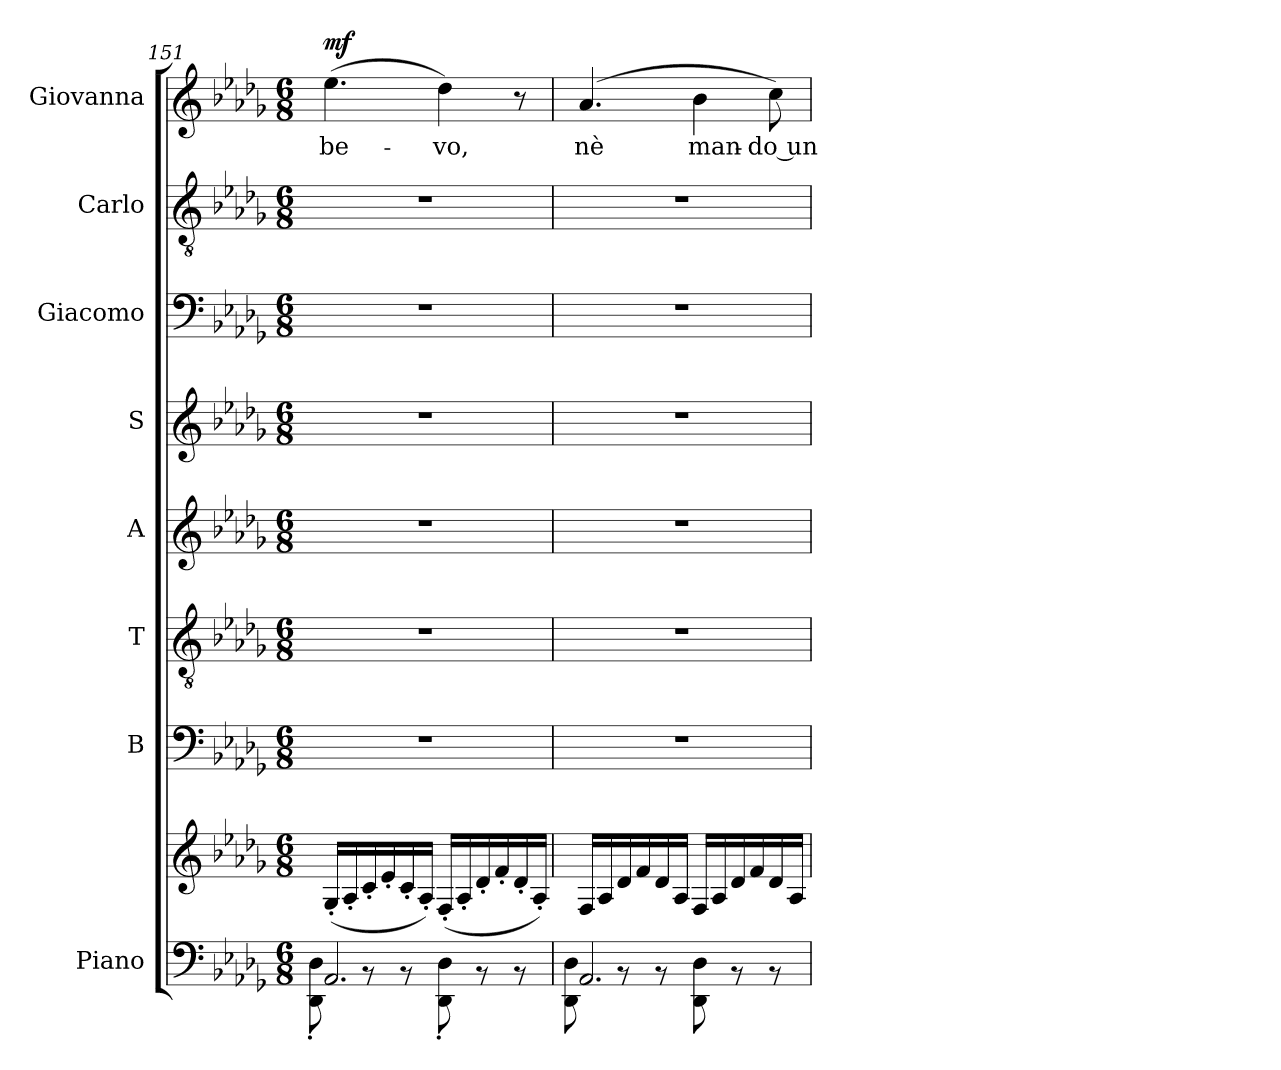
**kern	**kern	**dynam	**kern	**kern	**kern	**kern	**kern	**kern	**kern	**text	**dynam
*part8	*part8	*part8	*part7	*part6	*part5	*part4	*part3	*part2	*part1	*part1	*part1
*staff9	*staff8	*staff8/9	*staff7	*staff6	*staff5	*staff4	*staff3	*staff2	*staff1	*staff1	*staff1
*I"Piano	*	*	*I"B	*I"T	*I"A	*I"S	*I"Giacomo	*I"Carlo	*I"Giovanna	*	*
*I'Pno	*	*	*I'B	*I'T	*I'A	*I'S	*	*	*	*	*
*clefF4	*clefG2	*	*clefF4	*clefGv2	*clefG2	*clefG2	*clefF4	*clefGv2	*clefG2	*	*
*k[b-e-a-d-g-]	*k[b-e-a-d-g-]	*	*k[b-e-a-d-g-]	*k[b-e-a-d-g-]	*k[b-e-a-d-g-]	*k[b-e-a-d-g-]	*k[b-e-a-d-g-]	*k[b-e-a-d-g-]	*k[b-e-a-d-g-]	*	*
*M6/8	*M6/8	*	*M6/8	*M6/8	*M6/8	*M6/8	*M6/8	*M6/8	*M6/8	*	*
=151	=151	=151	=151	=151	=151	=151	=151	=151	=151	=151	=151
*^	*	*	*	*	*	*	*	*	*	*	*
!	!	!	!	!	!	!	!	!	!	!	!LO:LY:b	!LO:DY:a
2.AA-/	8DD-\' 8D-\'	(16G-'/LL	.	2.r	2.r	2.r	2.r	2.r	2.r	(4.ee-\	be-	mf
.	.	16A-'/	.	.	.	.	.	.	.	.	.	.
.	8rBB	16c'/	.	.	.	.	.	.	.	.	.	.
.	.	16e-'/	.	.	.	.	.	.	.	.	.	.
.	8rBB	16c'/	.	.	.	.	.	.	.	.	.	.
.	.	16A-'/JJ)	.	.	.	.	.	.	.	.	.	.
!	!	!	!	!	!	!	!	!	!	!	!LO:LY:b	!
.	8DD-\' 8D-\'	(16F'/LL	.	.	.	.	.	.	.	4dd-\)	-vo,	.
.	.	16A-'/	.	.	.	.	.	.	.	.	.	.
.	8rBB	16d-'/	.	.	.	.	.	.	.	.	.	.
.	.	16f'/	.	.	.	.	.	.	.	.	.	.
.	8rBB	16d-'/	.	.	.	.	.	.	.	8r	.	.
.	.	16A-'/JJ)	.	.	.	.	.	.	.	.	.	.
!!LO:PB:g=z
=152	=152	=152	=152	=152	=152	=152	=152	=152	=152	=152	=152	=152
!	!	!	!LO:DY:b=2	!	!	!	!	!	!	!	!LO:LY:b	!
!	!	!	!LO:DY:n=1:b	!	!	!	!	!	!	!	!	!
2.AA-/	8DD-\ 8D-\	16F/LL	mp mp	2.r	2.r	2.r	2.r	2.r	2.r	(4.a-/	nè	.
.	.	16A-/	.	.	.	.	.	.	.	.	.	.
.	8rBB	16d-/	.	.	.	.	.	.	.	.	.	.
.	.	16f/	.	.	.	.	.	.	.	.	.	.
.	8rBB	16d-/	.	.	.	.	.	.	.	.	.	.
.	.	16A-/JJ	.	.	.	.	.	.	.	.	.	.
!	!	!	!	!	!	!	!	!	!	!	!LO:LY:b	!
.	8DD-\ 8D-\	16F/LL	.	.	.	.	.	.	.	4b-\	man-	.
.	.	16A-/	.	.	.	.	.	.	.	.	.	.
.	8rBB	16d-/	.	.	.	.	.	.	.	.	.	.
.	.	16f/	.	.	.	.	.	.	.	.	.	.
!	!	!	!	!	!	!	!	!	!	!	!LO:LY:b	!
.	8rBB	16d-/	.	.	.	.	.	.	.	8cc\)	-do un	.
.	.	16A-/JJ	.	.	.	.	.	.	.	.	.	.
*v	*v	*	*	*	*	*	*	*	*	*	*	*
=	=	=	=	=	=	=	=	=	=	=	=
*-	*-	*-	*-	*-	*-	*-	*-	*-	*-	*-	*-
